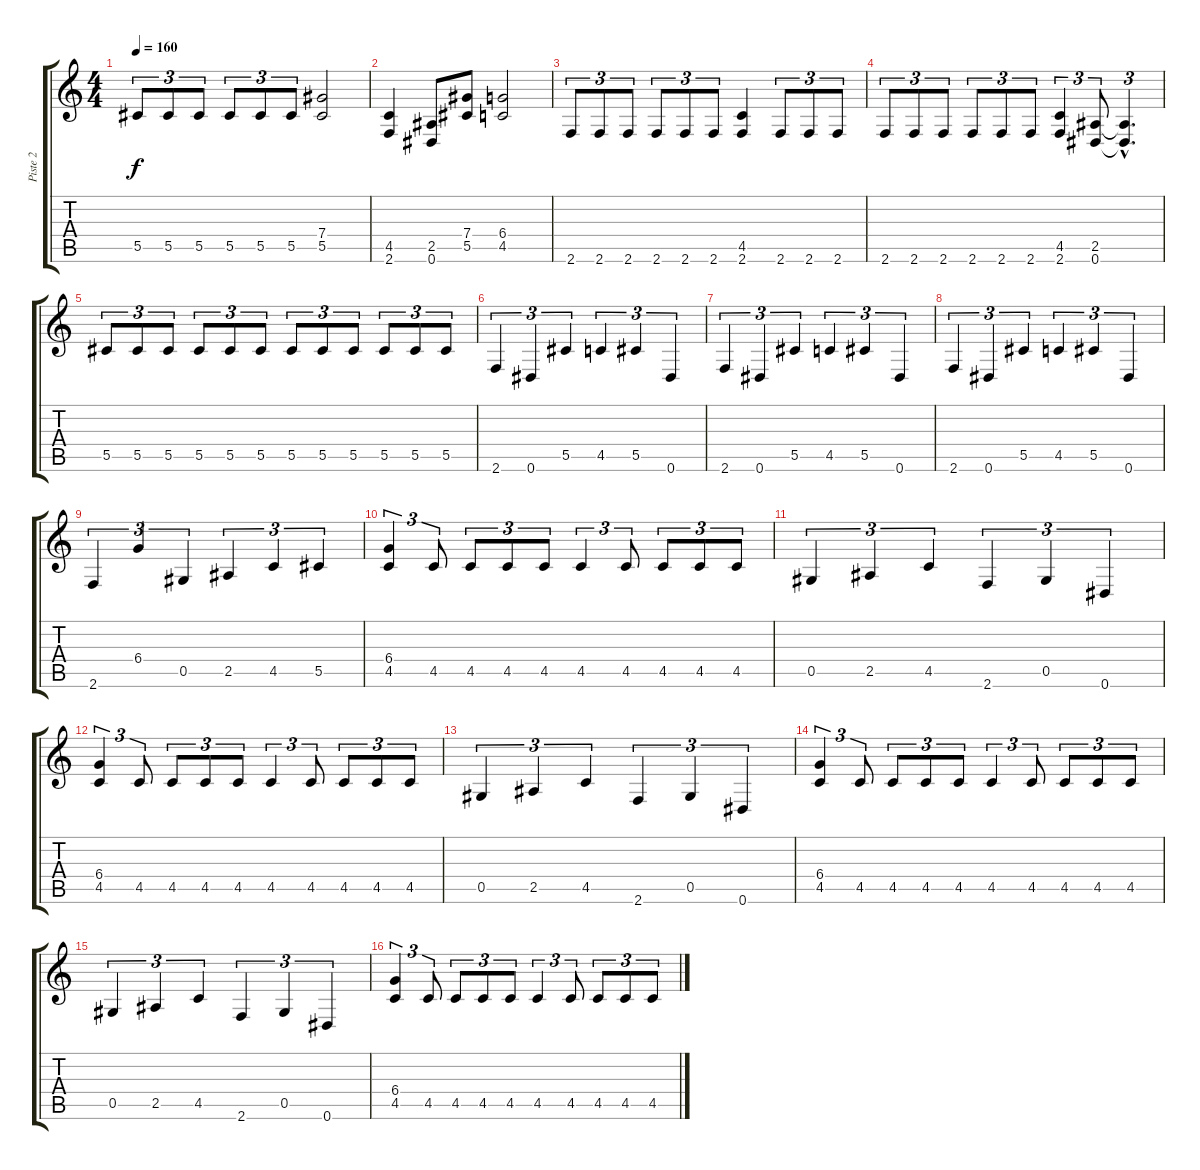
\track ("Piste 2" "Piste 2") {instrument distortionguitar}
\staff {score tabs}
\tuning (Eb4 Bb3 Gb3 Db3 Ab2 Eb2) {hide}
\ts (4 4)
\tempo 160
\clef g2
\ks c
5.5.8{tu (3 2) dy f} 5.5.8{tu (3 2)} 5.5.8{tu (3 2)} 5.5.8{tu (3 2)} 5.5.8{tu (3 2)} 5.5.8{tu (3 2)} (7.4 5.5).2 |
(4.5 2.6).4 (2.5 0.6).8 (7.4 5.5).8 (6.4 4.5).2 |
2.6.8{tu (3 2)} 2.6.8{tu (3 2)} 2.6.8{tu (3 2)} 2.6.8{tu (3 2)} 2.6.8{tu (3 2)} 2.6.8{tu (3 2)} (4.5 2.6).4 2.6.8{tu (3 2)} 2.6.8{tu (3 2)} 2.6.8{tu (3 2)} |
2.6.8{tu (3 2)} 2.6.8{tu (3 2)} 2.6.8{tu (3 2)} 2.6.8{tu (3 2)} 2.6.8{tu (3 2)} 2.6.8{tu (3 2)} (4.5 2.6).4{tu (3 2)} (2.5 0.6).8{tu (3 2)} (2.5{hac t} 0.6{hac t}).4{d tu (3 2)} |
5.5.8{tu (3 2)} 5.5.8{tu (3 2)} 5.5.8{tu (3 2)} 5.5.8{tu (3 2)} 5.5.8{tu (3 2)} 5.5.8{tu (3 2)} 5.5.8{tu (3 2)} 5.5.8{tu (3 2)} 5.5.8{tu (3 2)} 5.5.8{tu (3 2)} 5.5.8{tu (3 2)} 5.5.8{tu (3 2)} |
2.6.4{tu (3 2)} 0.6.4{tu (3 2)} 5.5.4{tu (3 2)} 4.5.4{tu (3 2)} 5.5.4{tu (3 2)} 0.6.4{tu (3 2)} |
2.6.4{tu (3 2)} 0.6.4{tu (3 2)} 5.5.4{tu (3 2)} 4.5.4{tu (3 2)} 5.5.4{tu (3 2)} 0.6.4{tu (3 2)} |
2.6.4{tu (3 2)} 0.6.4{tu (3 2)} 5.5.4{tu (3 2)} 4.5.4{tu (3 2)} 5.5.4{tu (3 2)} 0.6.4{tu (3 2)} |
2.6.4{tu (3 2)} 6.4.4{tu (3 2)} 0.5.4{tu (3 2)} 2.5.4{tu (3 2)} 4.5.4{tu (3 2)} 5.5.4{tu (3 2)} |
(6.4 4.5).4{tu (3 2)} 4.5.8{tu (3 2)} 4.5.8{tu (3 2)} 4.5.8{tu (3 2)} 4.5.8{tu (3 2)} 4.5.4{tu (3 2)} 4.5.8{tu (3 2)} 4.5.8{tu (3 2)} 4.5.8{tu (3 2)} 4.5.8{tu (3 2)} |
0.5.4{tu (3 2)} 2.5.4{tu (3 2)} 4.5.4{tu (3 2)} 2.6.4{tu (3 2)} 0.5.4{tu (3 2)} 0.6.4{tu (3 2)} |
(6.4 4.5).4{tu (3 2)} 4.5.8{tu (3 2)} 4.5.8{tu (3 2)} 4.5.8{tu (3 2)} 4.5.8{tu (3 2)} 4.5.4{tu (3 2)} 4.5.8{tu (3 2)} 4.5.8{tu (3 2)} 4.5.8{tu (3 2)} 4.5.8{tu (3 2)} |
0.5.4{tu (3 2)} 2.5.4{tu (3 2)} 4.5.4{tu (3 2)} 2.6.4{tu (3 2)} 0.5.4{tu (3 2)} 0.6.4{tu (3 2)} |
(6.4 4.5).4{tu (3 2)} 4.5.8{tu (3 2)} 4.5.8{tu (3 2)} 4.5.8{tu (3 2)} 4.5.8{tu (3 2)} 4.5.4{tu (3 2)} 4.5.8{tu (3 2)} 4.5.8{tu (3 2)} 4.5.8{tu (3 2)} 4.5.8{tu (3 2)} |
0.5.4{tu (3 2)} 2.5.4{tu (3 2)} 4.5.4{tu (3 2)} 2.6.4{tu (3 2)} 0.5.4{tu (3 2)} 0.6.4{tu (3 2)} |
(6.4 4.5).4{tu (3 2)} 4.5.8{tu (3 2)} 4.5.8{tu (3 2)} 4.5.8{tu (3 2)} 4.5.8{tu (3 2)} 4.5.4{tu (3 2)} 4.5.8{tu (3 2)} 4.5.8{tu (3 2)} 4.5.8{tu (3 2)} 4.5.8{tu (3 2)}
